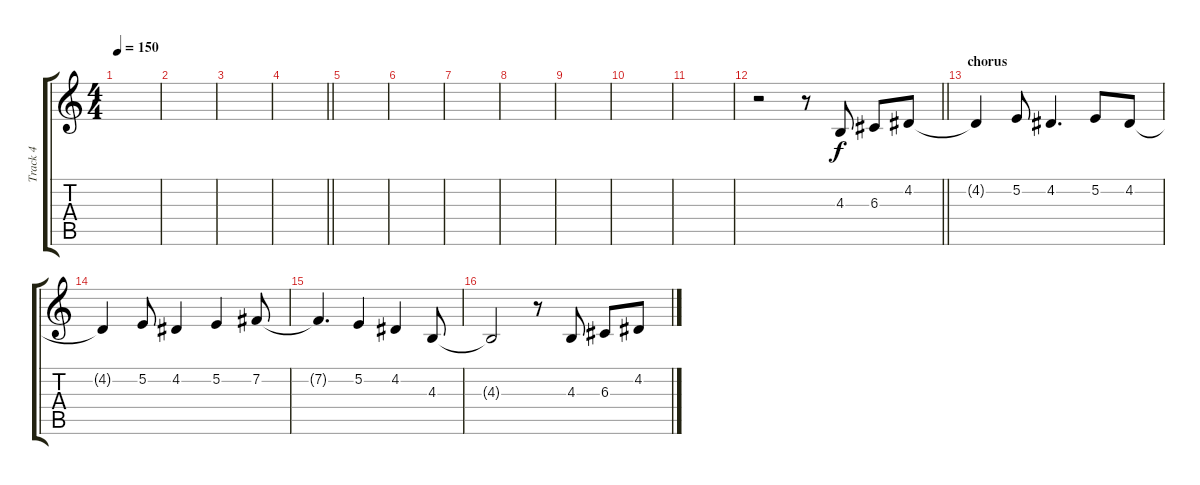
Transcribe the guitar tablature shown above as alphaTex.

\track ("Track 4" "Track 4") {instrument lead2sawtooth}
\staff {score tabs}
\tuning (E4 B3 G3 D3 A2 E2) {hide}
\ts (4 4)
\tempo 150
\clef g2
\ks c
|
|
|
\barLineRight lightlight
|
|
|
|
|
|
|
|
\barLineRight lightlight
r.2 r.8 4.3.8 6.3.8 4.2.8 |
\section ("" "chorus")
4.2{t}.4 5.2.8 4.2.4{d} 5.2.8 4.2.8 |
4.2{t}.4 5.2.8 4.2.4 5.2.4 7.2.8 |
7.2{t}.4{d} 5.2.4 4.2.4 4.3.8 |
4.3{t}.2 r.8 4.3.8 6.3.8 4.2.8
